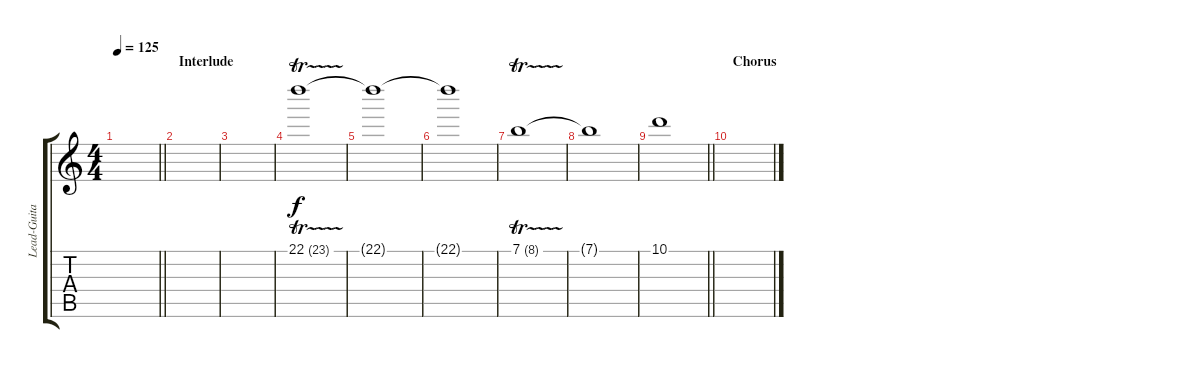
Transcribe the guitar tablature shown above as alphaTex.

\track ("Lead-Guitar" "Lead-Guita") {instrument distortionguitar}
\staff {score tabs}
\tuning (E4 B3 G3 D3 A2 D2) {hide}
\ts (4 4)
\tempo 125
\clef g2
\barLineRight lightlight
\ks c
|
\section ("" "Interlude")
|
|
22.1{tr (23 16)}.1 |
22.1{t}.1 |
22.1{t}.1 |
7.1{tr (8 16)}.1 |
7.1{t}.1 |
\barLineRight lightlight
10.1.1 |
\section ("" "Chorus")
